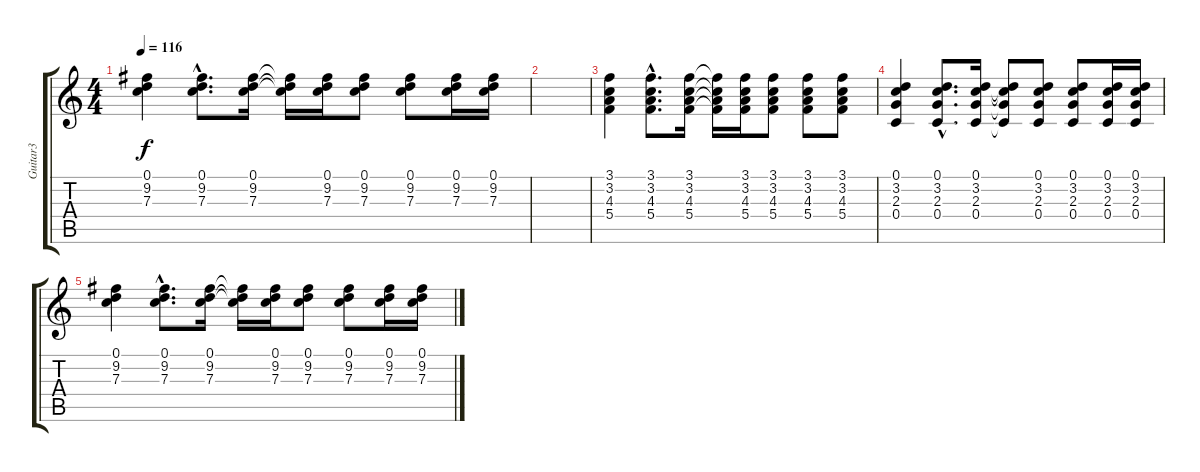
\track ("Guitar3" "Guitar3") {instrument electricguitarclean}
\staff {score tabs}
\tuning (D4 A3 F3 C3 G2 C2) {hide}
\ts (4 4)
\tempo 116
\clef g2
\ks c
(0.1 9.2 7.3).4{dy f} (0.1{hac} 9.2{hac} 7.3{hac}).8{d} (0.1 9.2 7.3).16 (0.1{t} 9.2{t} 7.3{t}).16 (0.1 9.2 7.3).16 (0.1 9.2 7.3).8 (0.1 9.2 7.3).8 (0.1 9.2 7.3).16 (0.1 9.2 7.3).16 |
|
(3.1 3.2 4.3 5.4).4 (3.1{hac} 3.2{hac} 4.3{hac} 5.4{hac}).8{d} (3.1 3.2 4.3 5.4).16 (3.1{t} 3.2{t} 4.3{t} 5.4{t}).16 (3.1 3.2 4.3 5.4).16 (3.1 3.2 4.3 5.4).8 (3.1 3.2 4.3 5.4).8 (3.1 3.2 4.3 5.4).8 |
(0.1 3.2 2.3 0.4).4 (0.1{hac} 3.2{hac} 2.3{hac} 0.4{hac}).8{d} (0.1 3.2 2.3 0.4).16 (0.1{t} 3.2{t} 2.3{t} 0.4{t}).8 (0.1 3.2 2.3 0.4).8 (0.1 3.2 2.3 0.4).8 (0.1 3.2 2.3 0.4).16 (0.1 3.2 2.3 0.4).16 |
(0.1 9.2 7.3).4 (0.1{hac} 9.2{hac} 7.3{hac}).8{d} (0.1 9.2 7.3).16 (0.1{t} 9.2{t} 7.3{t}).16 (0.1 9.2 7.3).16 (0.1 9.2 7.3).8 (0.1 9.2 7.3).8 (0.1 9.2 7.3).16 (0.1 9.2 7.3).16
